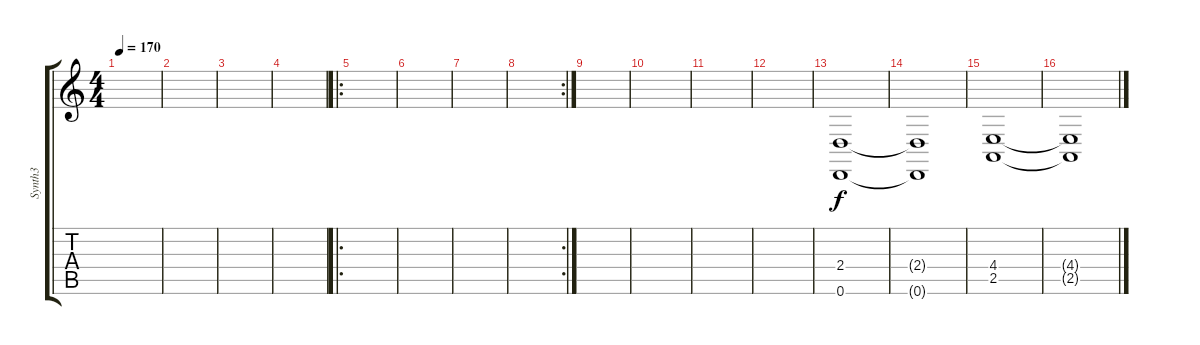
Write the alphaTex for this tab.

\track ("Synth3" "Synth3") {instrument synthstrings1}
\staff {score tabs}
\tuning (D4 A3 F3 C3 G2 D2) {hide}
\ts (4 4)
\tempo 170
\clef g2
\ks c
|
|
|
|
\ro
|
|
|
\rc 2
|
|
|
|
|
(2.4 0.6).1 |
(2.4{t} 0.6{t}).1 |
(4.4 2.5).1 |
(4.4{t} 2.5{t}).1
